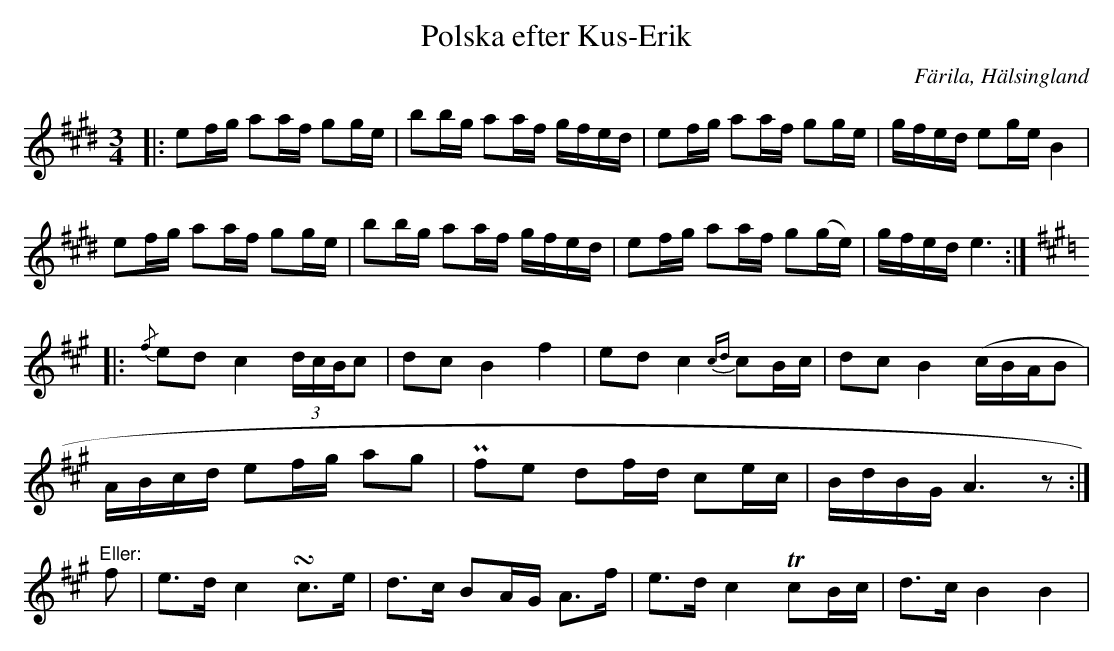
X:1
T: Polska efter Kus-Erik
O: Färila, Hälsingland
M: 3/4
L: 1/16
K: E
|: e2fg a2af g2ge | b2bg a2af gfed | e2fg a2af g2ge | gfed e2ge B4 |
   e2fg a2af g2ge | b2bg a2af gfed | e2fg a2af g2(ge) | gfed e6 :|
K: A
             |: {/f}e2d2 c4   (3dcBc2    | d2c2  B4   f4    | e2d2  c4 {cd}c2Bc  | d2c2  B4 (cBAB2 |
                ABcd     e2fg a2g2        | Pf2e2 d2fd c2ec  | BdBG  A6 z2    :|
"^Eller:" f2 |  e2>d2    c4   !turn!c2>e2 | d2>c2 B2AG A2>f2 | e2>d2 c4 Tc2Bc  | d2>c2 B4 B4       |
